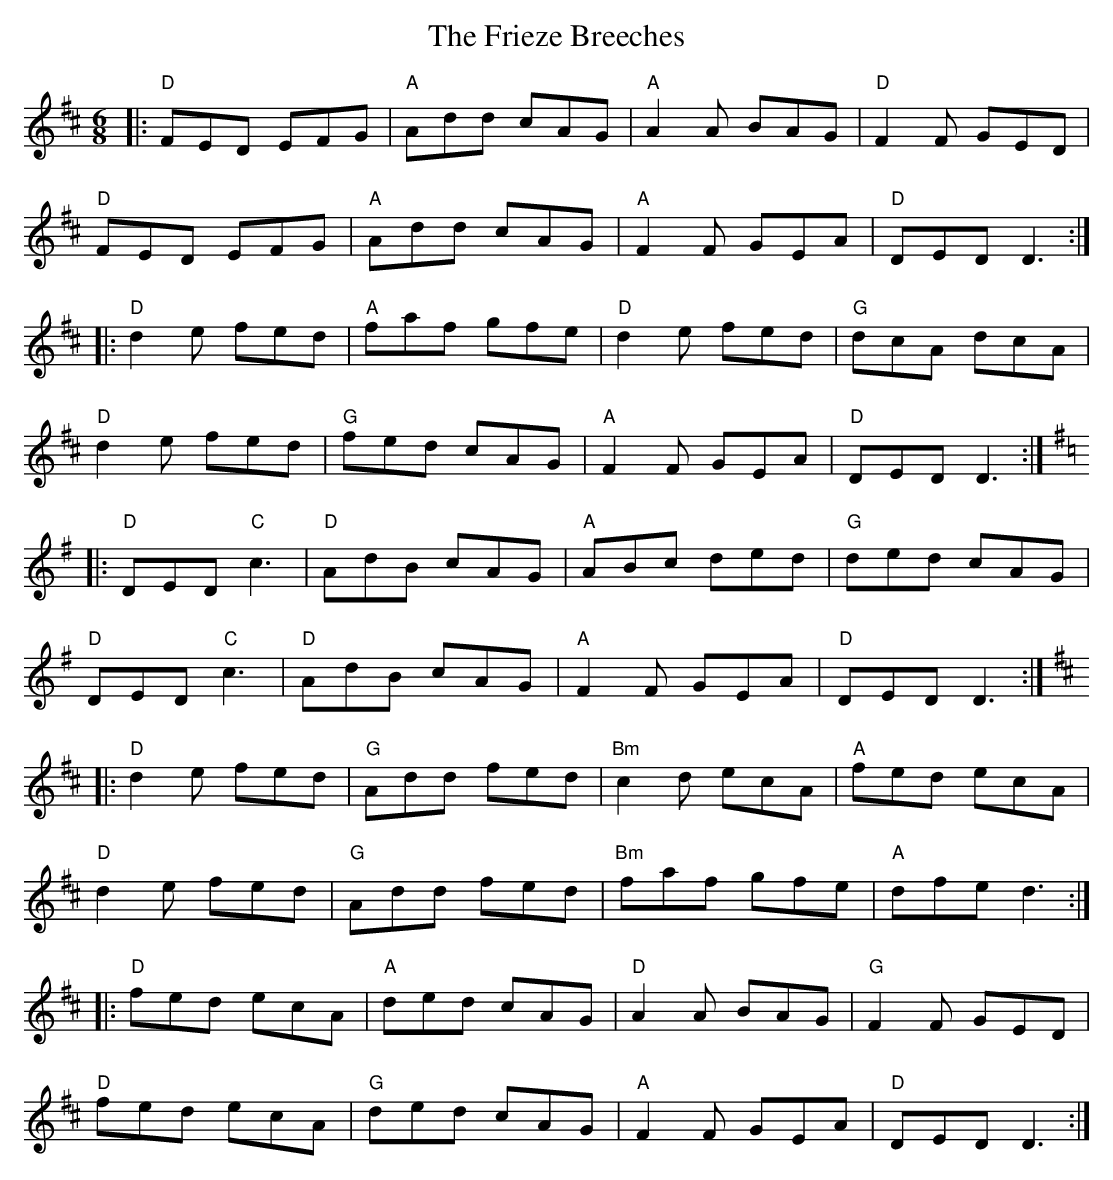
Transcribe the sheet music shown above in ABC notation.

X:1
T: The Frieze Breeches
M: 6/8
L: 1/8
K: Dmaj
|:"D"FED EFG|"A"Add cAG|"A"A2A BAG|"D"F2F GED|
"D"FED EFG|"A"Add cAG|"A"F2F GEA|"D"DED D3:|
|:"D"d2e fed|"A"faf gfe|"D"d2e fed|"G"dcA dcA|
"D"d2e fed|"G"fed cAG|"A"F2F GEA|"D"DED D3:|
K:Dmix
|:"D"DED "C"c3|"D"AdB cAG|"A"ABc ded|"G"ded cAG|
"D"DED "C"c3|"D"AdB cAG|"A"F2F GEA|"D"DED D3:|
K:Dmaj
|:"D"d2e fed|"G"Add fed|"Bm"c2d ecA|"A"fed ecA|
"D"d2e fed|"G"Add fed|"Bm"faf gfe|"A"dfe d3:|
|:"D"fed ecA|"A"ded cAG|"D"A2A BAG|"G"F2F GED|
"D"fed ecA|"G"ded cAG|"A"F2F GEA|"D"DED D3:|
